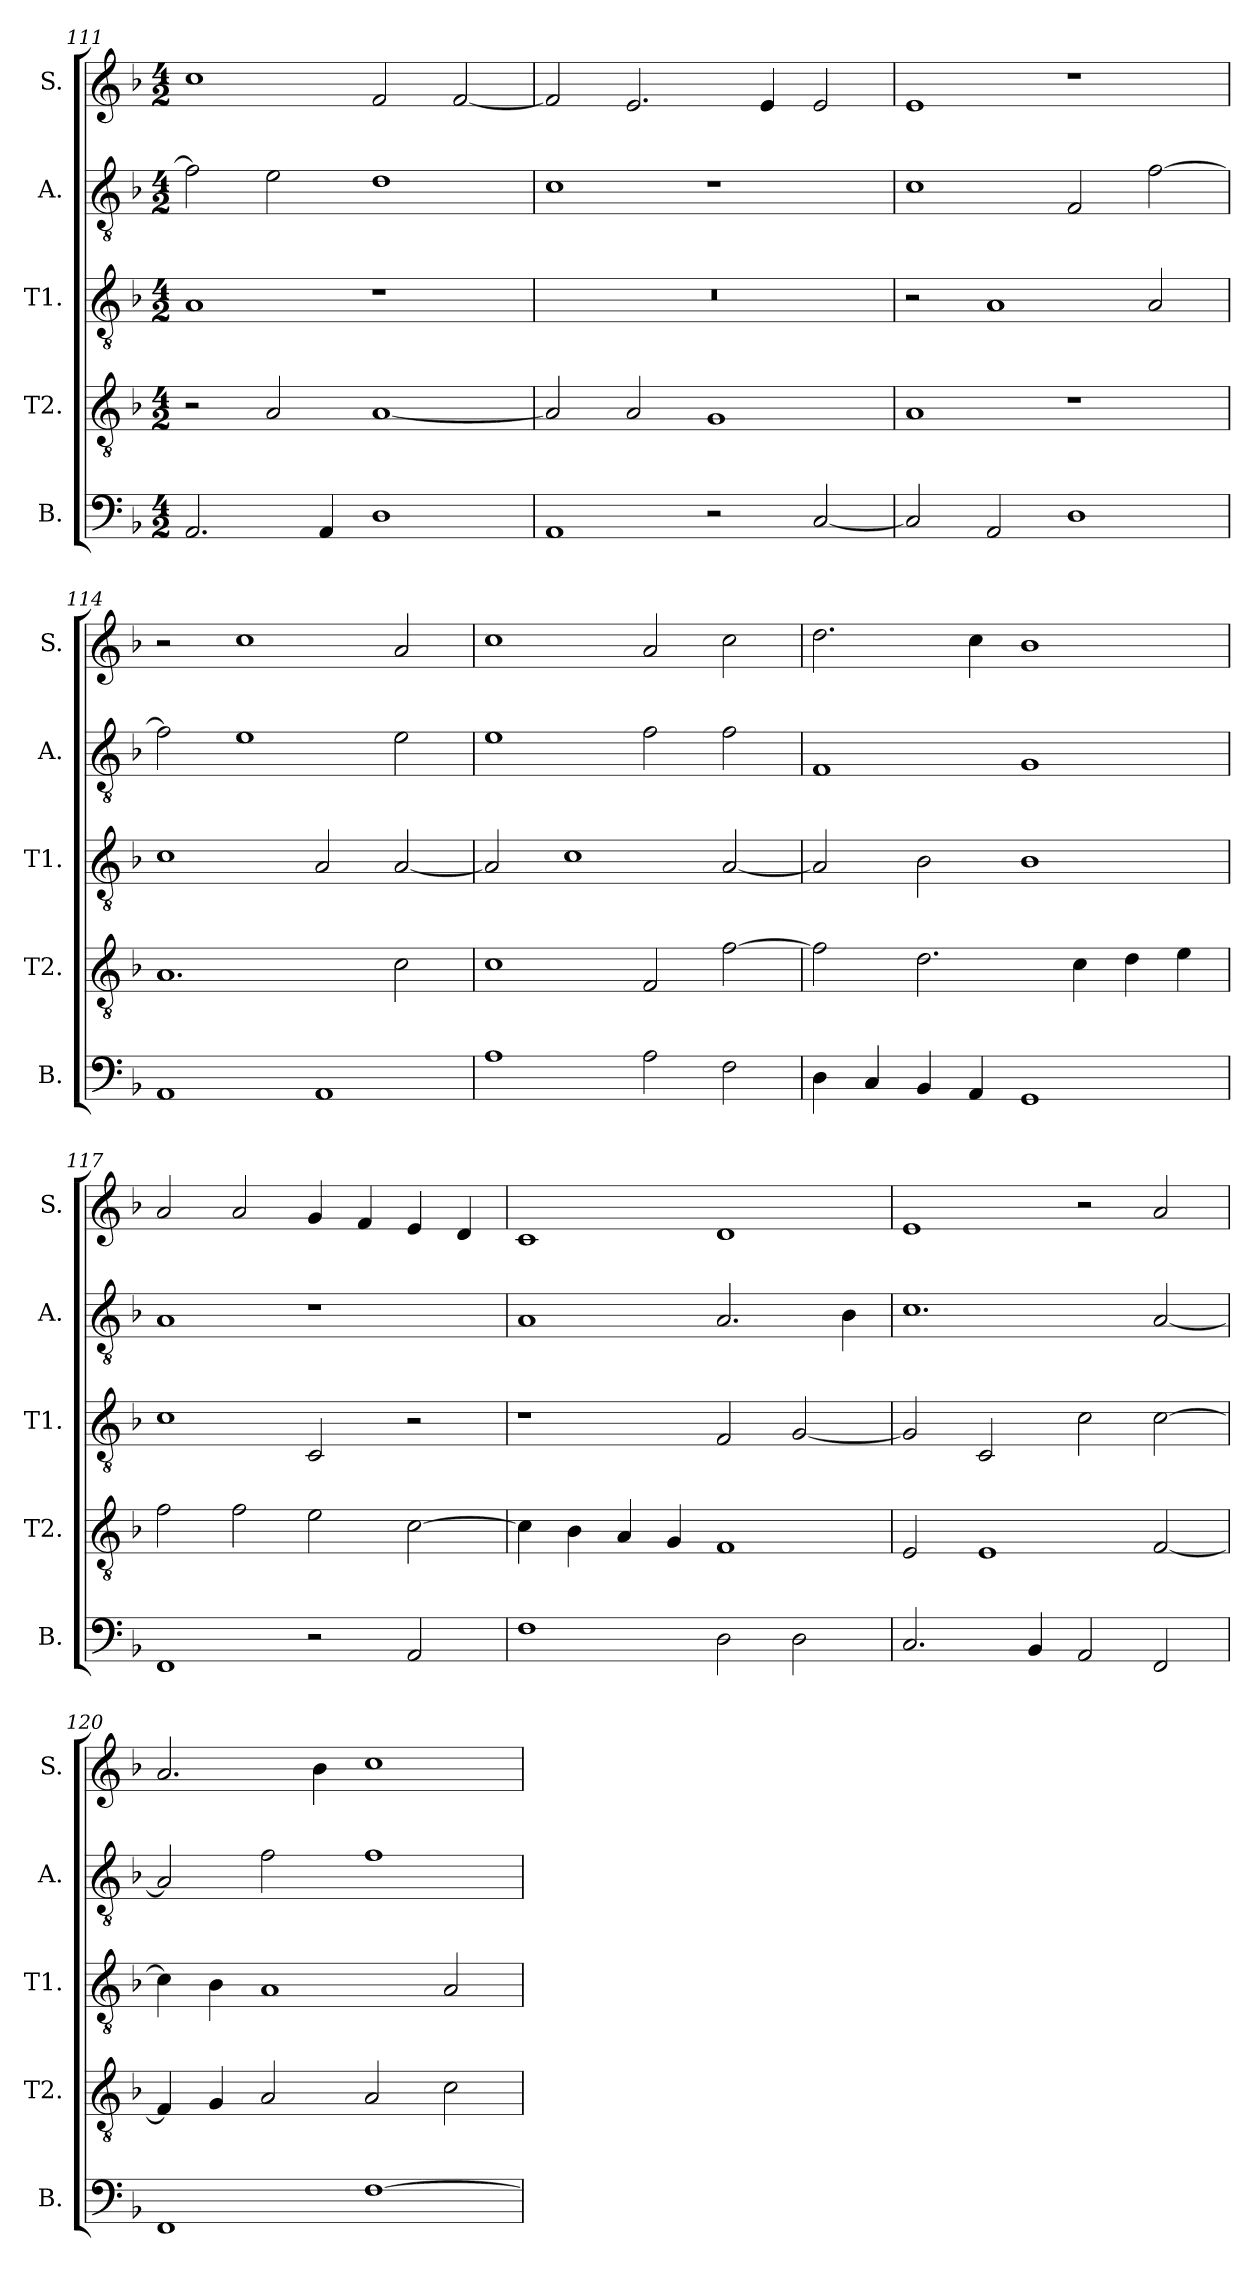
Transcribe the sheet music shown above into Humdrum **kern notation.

**kern	**kern	**kern	**kern	**kern
*part5	*part4	*part3	*part2	*part1
*staff5	*staff4	*staff3	*staff2	*staff1
*I"B.	*I"T2.	*I"T1.	*I"A.	*I"S.
*I'B.	*I'T2.	*I'T1.	*I'A.	*I'S.
*clefF4	*clefGv2	*clefGv2	*clefGv2	*clefG2
*k[b-]	*k[b-]	*k[b-]	*k[b-]	*k[b-]
*F:	*F:	*F:	*F:	*F:
*M4/2	*M4/2	*M4/2	*M4/2	*M4/2
=111	=111	=111	=111	=111
2.AA/	2r	1A	2f\]	1cc
.	2A/	.	2e\	.
4AA/	.	.	.	.
1D	[1A	1r	1d	2f/
.	.	.	.	[2f/
=112	=112	=112	=112	=112
1AA	2A/]	0r	1c	2f/]
.	2A/	.	.	2.e/
2r	1G	.	1r	.
.	.	.	.	4e/
[2C/	.	.	.	2e/
=113	=113	=113	=113	=113
2C/]	1A	2r	1c	1e
2AA/	.	1A	.	.
1D	1r	.	2F/	1r
.	.	2A/	[2f\	.
!!LO:LB:g=z
=114	=114	=114	=114	=114
1AA	1.A	1c	2f\]	2r
.	.	.	1e	1cc
1AA	.	2A/	.	.
.	2c\	[2A/	2e\	2a/
=115	=115	=115	=115	=115
1A	1c	2A/]	1e	1cc
.	.	1c	.	.
2A\	2F/	.	2f\	2a/
2F\	[2f\	[2A/	2f\	2cc\
=116	=116	=116	=116	=116
4D\	2f\]	2A/]	1F	2.dd\
4C/	.	.	.	.
4BB-/	2.d\	2B-\	.	.
4AA/	.	.	.	4cc\
1GG	.	1B-	1G	1b-
.	4c\	.	.	.
.	4d\	.	.	.
.	4e\	.	.	.
=117	=117	=117	=117	=117
1FF	2f\	1c	1A	2a/
.	2f\	.	.	2a/
2r	2e\	2C/	1r	4g/
.	.	.	.	4f/
2AA/	[2c\	2r	.	4e/
.	.	.	.	4d/
=118	=118	=118	=118	=118
1F	4c\]	1r	1A	1c
.	4B-\	.	.	.
.	4A/	.	.	.
.	4G/	.	.	.
2D\	1F	2F/	2.A/	1d
2D\	.	[2G/	.	.
.	.	.	4B-\	.
!!LO:PB:g=z
=119	=119	=119	=119	=119
2.C/	2E/	2G/]	1.c	1e
.	1E	2C/	.	.
4BB-/	.	.	.	.
2AA/	.	2c\	.	2r
2FF/	[2F/	[2c\	[2A/	2a/
=120	=120	=120	=120	=120
1FF	4F/]	4c\]	2A/]	2.a/
.	4G/	4B-\	.	.
.	2A/	1A	2f\	.
.	.	.	.	4b-\
[1F	2A/	.	1f	1cc
.	2c\	2A/	.	.
=	=	=	=	=
*-	*-	*-	*-	*-
